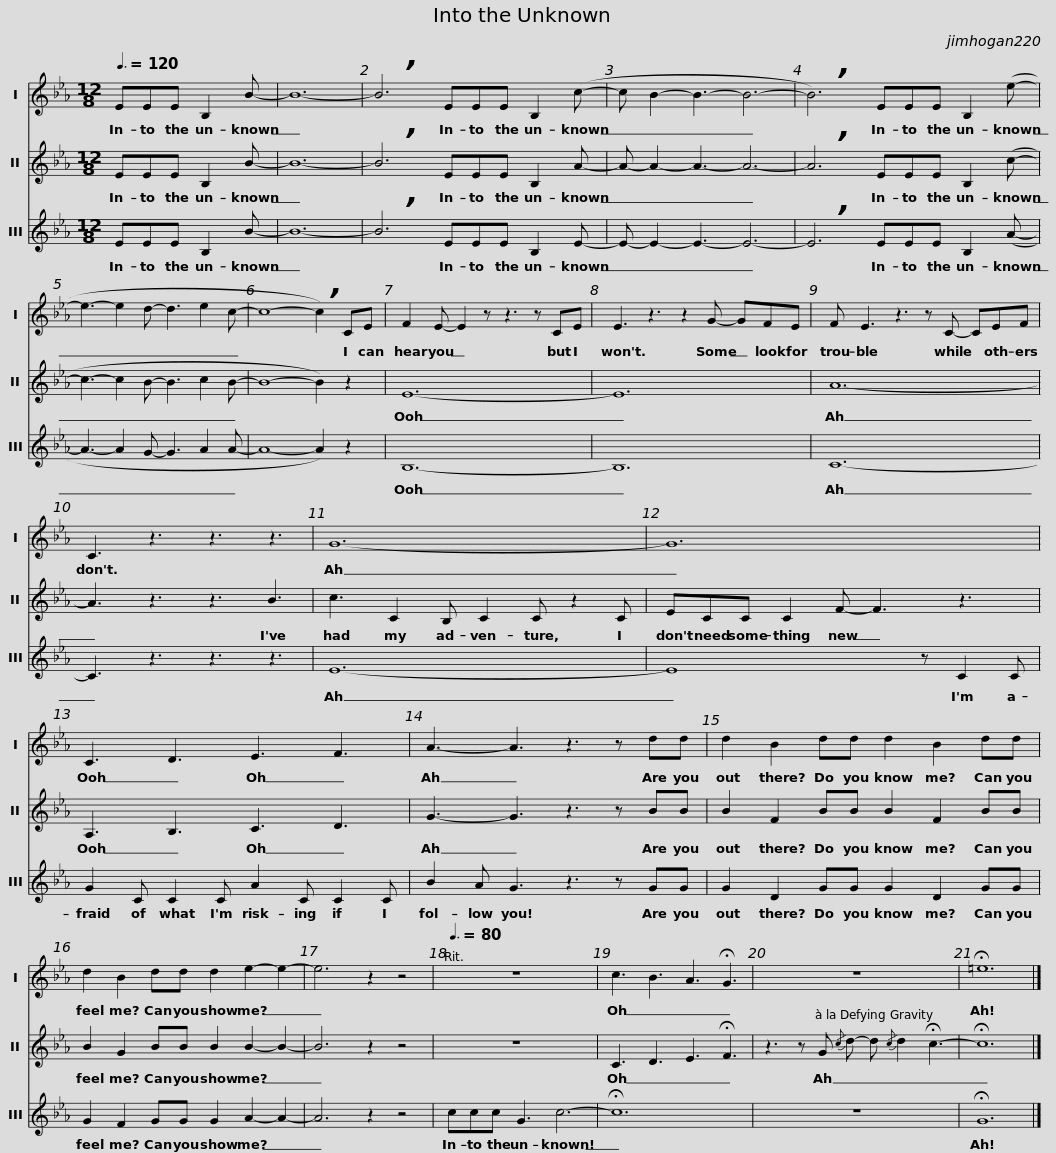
X:1
%%score 1 2 3
L:1/8
Q:3/8=120
M:12/8
I:linebreak $
K:Eb
V:1 treble
V:2 treble
V:3 treble
V:1
 EEE B,2 B- | B12- | !breath!B6 EEE B,2 (c- | c B2- B3- B6- | !breath!B6) EEE B,2 (e- |$ %5
 e3- e2 d- d3 e2 c- | c8- !breath!c2) CE | F2 E- E2 z z3 z CE | E3 z3 z2 G- GFE |$ F E3 z3 z C- CEF | %10
 C3 z3 z3 z3 | G12- |$ G12 | C3 D3 E3 F3 |$ A3- A3 z3 z dd | %15
 d2 B2 dd d2 B2 dd |$ d2 B2 dd d2 e2- e2- | e6 z2 z4 |[Q:3/8=80] z12 | c3 B3 A3 !fermata!G3 |$ %20
 z12 | !fermata!=e12 |] %22
V:2
 EEE B,2 B- | B12- | !breath!B6 EEE B,2 A- | A- A2- A3- A6- | !breath!A6 EEE B,2 (c- |$ %5
 c3- c2 B- B3 c2 B- | B8- B2) z2 | E12- | E12 |$ A12- | %10
 A3 z3 z3 B3 | c3 C2 B, C2 C z2 C |$ ECC C2 F- F3 z3 | A,3 B,3 C3 D3 |$ G3- G3 z3 z BB | %15
 B2 F2 BB B2 F2 BB |$ B2 G2 BB B2 B2- B2- | B6 z2 z4 | z12 | C3 D3 E3 !fermata!F3 |$ %20
 z3 z G{/c} d- d{/c} d2 !fermata!c3- | !fermata!c12 |] %22
V:3
 EEE B,2 B- | B12- | !breath!B6 EEE B,2 E- | E- E2- E3- E6- | !breath!E6 EEE B,2 (A- |$ %5
 A3- A2 G- G3 A2 A- | A8- A2) z2 | B,12- | B,12 |$ C12- | %10
 C3 z3 z3 z3 | E12- |$ E8 z C2 C | G2 C C2 C A2 C C2 C |$ B2 A G3 z3 z GG | %15
 G2 D2 GG G2 D2 GG |$ G2 F2 GG G2 A2- A2- | A6 z2 z4 | ccc G3 c6- | !fermata!c12 |$ %20
 z12 | !fermata!G12 |] %22
